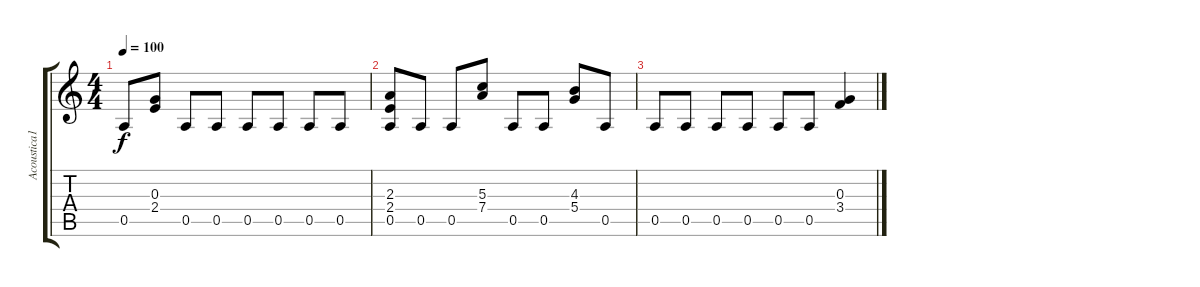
\track ("Acoustica1 y solos" "Acoustica1") {instrument acousticguitarnylon}
\staff {score tabs}
\tuning (E4 B3 G3 D3 A2 E2) {hide}
\ts (4 4)
\tempo 100
\clef g2
\ks c
0.5.8{dy f} (0.3 2.4).8 0.5.8 0.5.8 0.5.8 0.5.8 0.5.8 0.5.8 |
(2.3 2.4 0.5).8 0.5.8 0.5.8 (5.3 7.4).8 0.5.8 0.5.8 (4.3 5.4).8 0.5.8 |
0.5.8 0.5.8 0.5.8 0.5.8 0.5.8 0.5.8 (0.3 3.4).4
